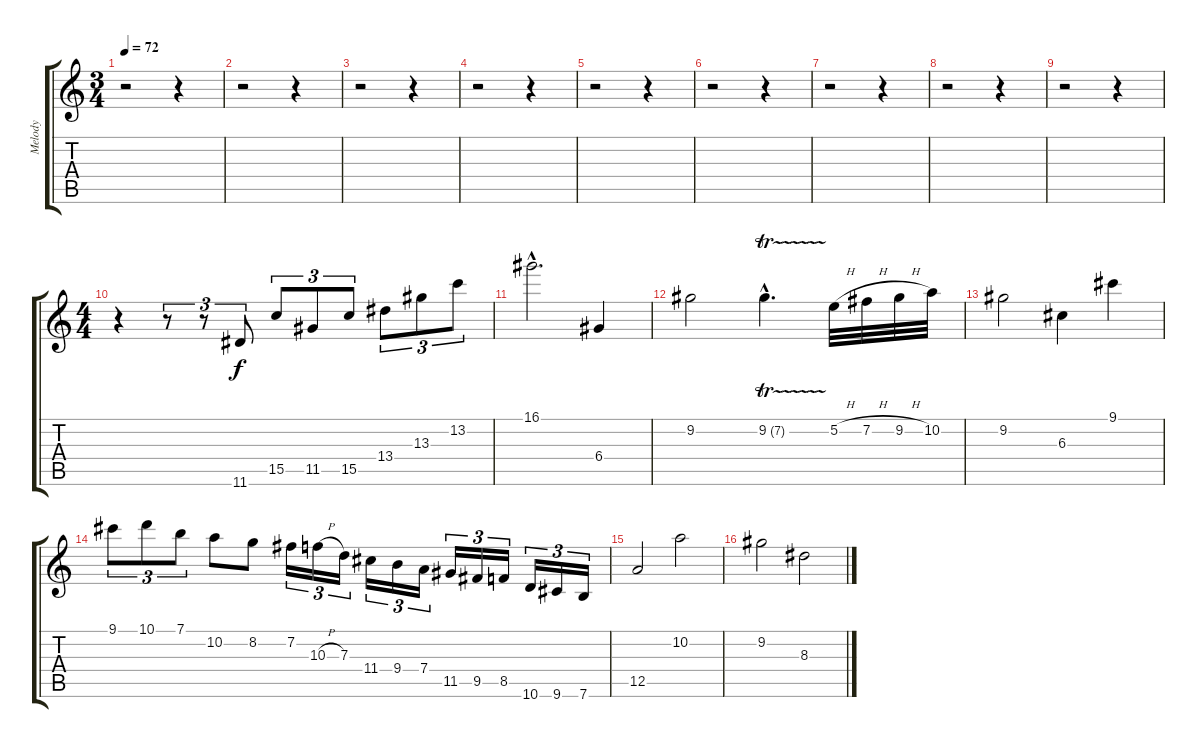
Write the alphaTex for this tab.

\track ("Melody" "Melody") {instrument acousticguitarnylon}
\staff {score tabs}
\tuning (E4 B3 G3 D3 A2 E2) {hide}
\ts (3 4)
\tempo 72
\clef g2
\ks c
r.2{dy f} r.4 |
r.2 r.4 |
r.2 r.4 |
r.2 r.4 |
r.2 r.4 |
r.2 r.4 |
r.2 r.4 |
r.2 r.4 |
r.2 r.4 |
\ts (4 4)
r.4 r.8{tu (3 2)} r.8{tu (3 2)} 11.6.8{tu (3 2)} 15.5.8{tu (3 2)} 11.5.8{tu (3 2)} 15.5.8{tu (3 2)} 13.4.8{tu (3 2)} 13.3.8{tu (3 2)} 13.2.8{tu (3 2)} |
16.1{hac}.2{d} 6.4.4 |
9.2.2 9.2{tr (7 32) hac}.4{d} 5.2{h}.32 7.2{h}.32 9.2{h}.32 10.2.32 |
9.2.2 6.3.4 9.1.4 |
9.1.8{tu (3 2)} 10.1.8{tu (3 2)} 7.1.8{tu (3 2)} 10.2.8 8.2.8 7.2.16{tu (3 2)} 10.3{h}.16{tu (3 2)} 7.3.16{tu (3 2)} 11.4.16{tu (3 2)} 9.4.16{tu (3 2)} 7.4.16{tu (3 2)} 11.5.16{tu (3 2)} 9.5.16{tu (3 2)} 8.5.16{tu (3 2)} 10.6.16{tu (3 2)} 9.6.16{tu (3 2)} 7.6.16{tu (3 2)} |
12.5.2 10.2.2 |
9.2.2 8.3.2
